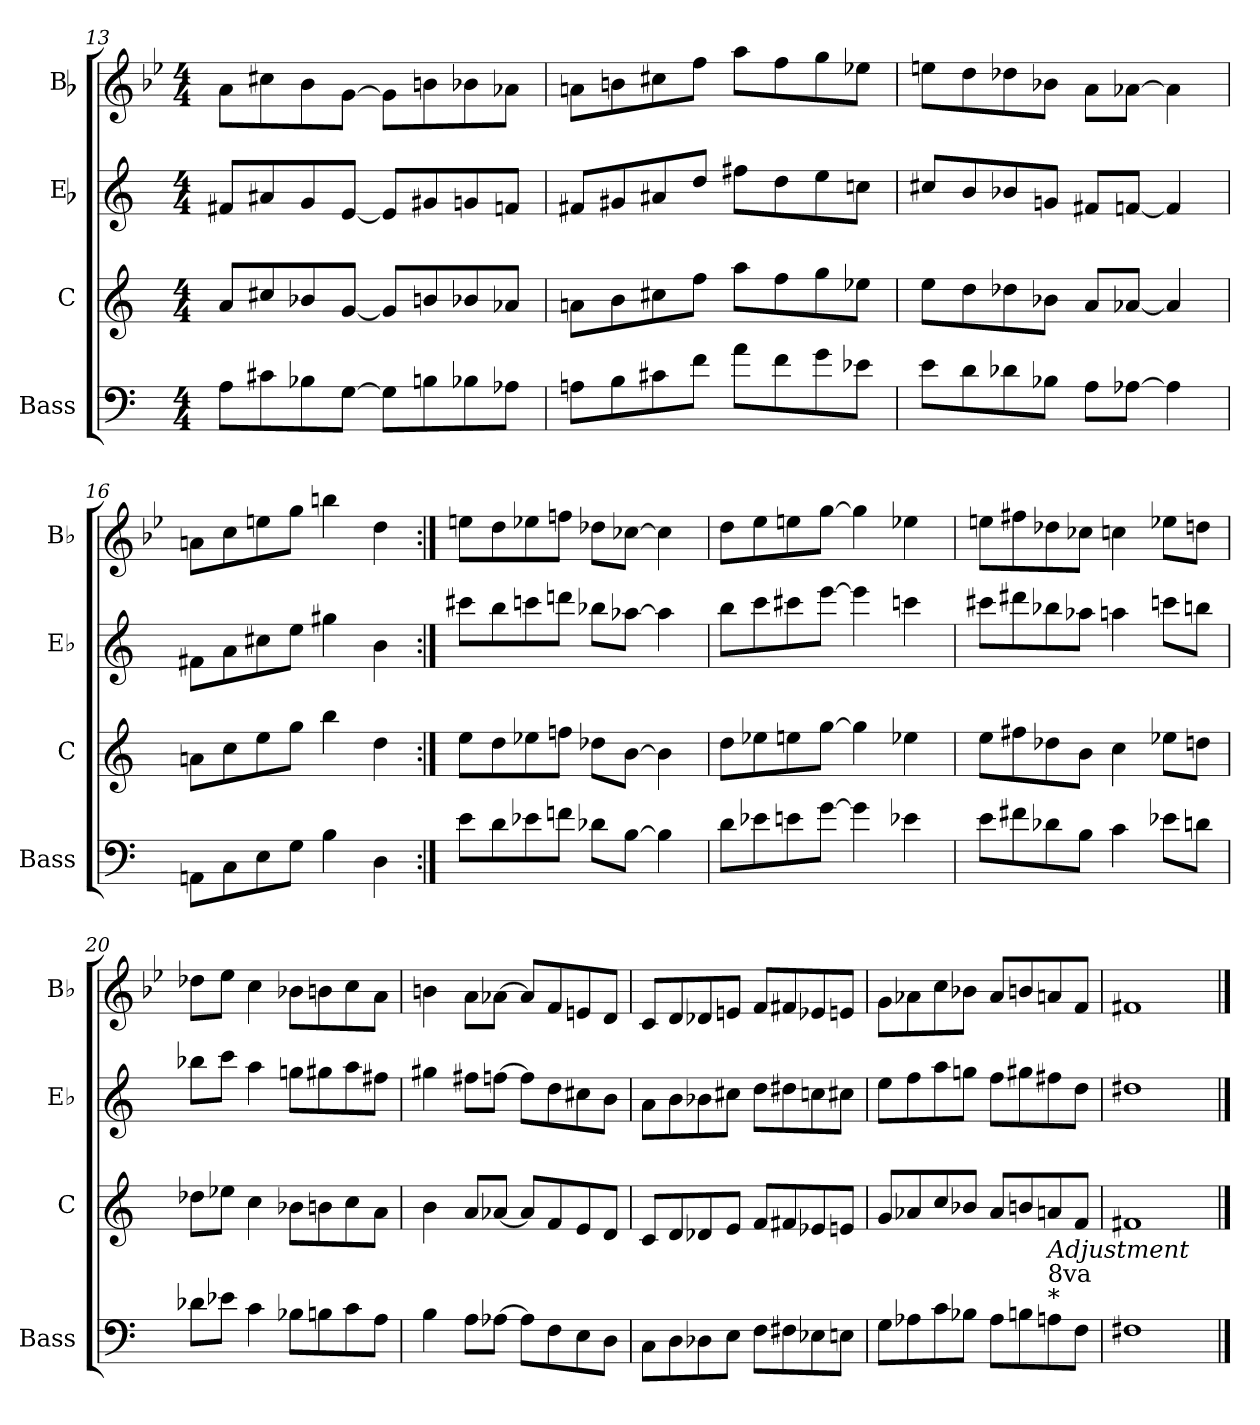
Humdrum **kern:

**kern	**kern	**kern	**kern
*part4	*part3	*part2	*part1
*staff4	*staff3	*staff2	*staff1
*I"Bass	*I"C	*I"Eb	*I"Bb
*I'Bass	*I'C	*I'Eb	*I'Bb
!!LO:LB:g=z
*clefF4	*clefG2	*clefG2	*clefG2
*	*	*ITrd5c9	*ITrd8c14
*k[]	*k[]	*k[b-e-a-]	*k[b-e-]
*M4/4	*M4/4	*M4/4	*M4/4
=13	=13	=13	=13
8A\L	8a/L	8An/L	8A\L
8c#X\	8cc#X/	8c#X/	8c#X\
8B-X\	8b-X/	8B-/	8B-\
[8G\J	[8g/J	[8G/J	[8G\J
8G\L]	8g/L]	8G/L]	8G\L]
8Bn\	8bn/	8Bn/	8Bn\
8B-X\	8b-X/	8B-X/	8B-X\
8A-X\J	8a-X/J	8A-X/J	8A-X\J
=14	=14	=14	=14
8An\L	8an\L	8An/L	8An\L
8B\	8b\	8Bn/	8Bn\
8c#X\	8cc#X\	8c#X/	8c#X\
8f\J	8ff\J	8f/J	8f\J
8a\L	8aa\L	8an\L	8a\L
8f\	8ff\	8f\	8f\
8g\	8gg\	8g\	8g\
8e-X\J	8ee-X\J	8e-X\J	8e-X\J
=15	=15	=15	=15
8e\L	8ee\L	8en/L	8en\L
8d\	8dd\	8d/	8d\
8d-X\	8dd-X\	8d-X/	8d-X\
8B-X\J	8b-X\J	8B-X/J	8B-X\J
8A\L	8a/L	8An/L	8A\L
[8A-X\J	[8a-X/J	[8A-X/J	[8A-X\J
4A-\]	4a-/]	4A-/]	4A-\]
!!LO:PB:g=z
=16	=16	=16	=16
8AAn\L	8an\L	8An\L	8An\L
8C\	8cc\	8c\	8c\
8E\	8ee\	8en\	8en\
8G\J	8gg\J	8g\J	8g\J
4B\	4bb\	4bn\	4bn\
4D\	4dd\	4d\	4d\
=17:|!	=17:|!	=17:|!	=17:|!
8e\L	8ee\L	8een\L	8en\L
8d\	8dd\	8dd\	8d\
8e-X\	8ee-X\	8ee-X\	8e-X\
8fn\J	8ffn\J	8ffn\J	8fn\J
8d-X\L	8dd-X\L	8dd-X\L	8d-X\L
[8B\J	[8b\J	[8cc-X\J	[8c-X\J
4B\]	4b\]	4cc-\]	4c-\]
=18	=18	=18	=18
8d\L	8dd\L	8dd\L	8d\L
8e-X\	8ee-X\	8ee-\	8e-\
8en\	8een\	8een\	8en\
[8g\J	[8gg\J	[8gg\J	[8g\J
4g\]	4gg\]	4gg\]	4g\]
4e-X\	4ee-X\	4ee-X\	4e-X\
=19	=19	=19	=19
8e\L	8ee\L	8een\L	8en\L
8f#X\	8ff#X\	8ff#X\	8f#X\
8d-X\	8dd-X\	8dd-X\	8d-X\
8B\J	8b\J	8cc-X\J	8c-X\J
4c\	4cc\	4ccn\	4cn\
8e-X\L	8ee-X\L	8ee-X\L	8e-X\L
8dn\J	8ddn\J	8ddn\J	8dn\J
!!LO:LB:g=z
=20	=20	=20	=20
8d-X\L	8dd-X\L	8dd-X\L	8d-X\L
8e-X\J	8ee-X\J	8ee-\J	8e-\J
4c\	4cc\	4cc\	4c\
8B-X\L	8b-X\L	8b-X\L	8B-X\L
8Bn\	8bn\	8bn\	8Bn\
8c\	8cc\	8cc\	8c\
8A\J	8a\J	8an\J	8A\J
=21	=21	=21	=21
4B\	4b\	4bn\	4Bn\
8A\L	8a/L	8an\L	8A\L
[8A-X\J	[8a-X/J	[8a-X\J	[8A-X\J
8A-\L]	8a-/L]	8a-\L]	8A-/L]
8F\	8f/	8f\	8F/
8E\	8e/	8en\	8En/
8D\J	8d/J	8d\J	8D/J
=22	=22	=22	=22
8C\L	8c/L	8c\L	8C/L
8D\	8d/	8d\	8D/
8D-X\	8d-X/	8d-X\	8D-X/
8E\J	8e/J	8en\J	8En/J
8F\L	8f/L	8f\L	8F/L
8F#X\	8f#X/	8f#X\	8F#X/
8E-X\	8e-X/	8e-X\	8E-X/
8En\J	8en/J	8en\J	8En/J
=23	=23	=23	=23
8G\L	8g/L	8g\L	8G\L
8A-X\	8a-X/	8a-\	8A-X\
8c\	8cc/	8cc\	8c\
8B-X\J	8b-X/J	8b-X\J	8B-X\J
8A-\L	8a-/L	8a-\L	8A-/L
8Bn\	8bn/	8bn\	8Bn/
!LO:TX:a:i:t=*	!	!	!
!LO:TX:a:t=8va	!	!	!
!LO:TX:a:i:t=Adjustment	!	!	!
8An\	8an/	8an\	8An/
8F\J	8f/J	8f\J	8F/J
!!LO:PB:g=z
=24	=24	=24	=24
1F#X	1f#X	1f#X	1F#X
==	==	==	==
*-	*-	*-	*-
